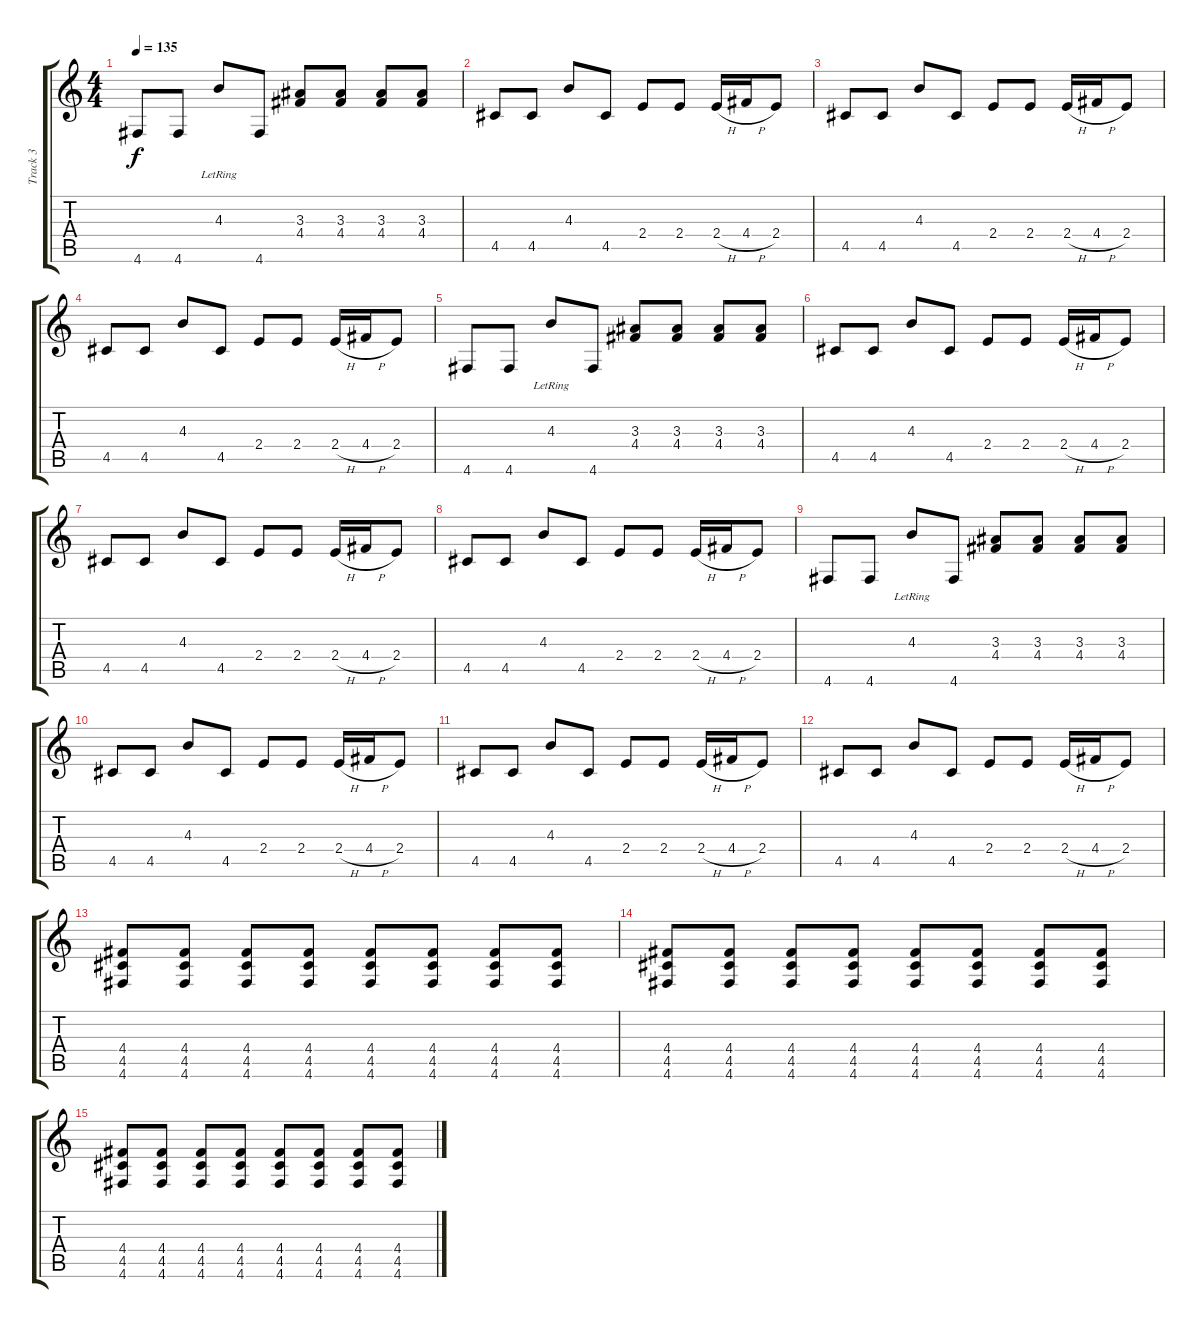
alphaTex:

\track ("Track 3" "Track 3") {instrument distortionguitar}
\staff {score tabs}
\tuning (E4 B3 G3 D3 A2 D2) {hide}
\ts (4 4)
\tempo 135
\clef g2
\ks c
4.6.8{dy f} 4.6.8 4.3{lr}.8 4.6.8 (3.3 4.4).8 (3.3 4.4).8 (3.3 4.4).8 (3.3 4.4).8 |
4.5.8 4.5.8 4.3.8 4.5.8 2.4.8 2.4.8 2.4{h}.16 4.4{h}.16 2.4.8 |
4.5.8 4.5.8 4.3.8 4.5.8 2.4.8 2.4.8 2.4{h}.16 4.4{h}.16 2.4.8 |
4.5.8 4.5.8 4.3.8 4.5.8 2.4.8 2.4.8 2.4{h}.16 4.4{h}.16 2.4.8 |
4.6.8 4.6.8 4.3{lr}.8 4.6.8 (3.3 4.4).8 (3.3 4.4).8 (3.3 4.4).8 (3.3 4.4).8 |
4.5.8 4.5.8 4.3.8 4.5.8 2.4.8 2.4.8 2.4{h}.16 4.4{h}.16 2.4.8 |
4.5.8 4.5.8 4.3.8 4.5.8 2.4.8 2.4.8 2.4{h}.16 4.4{h}.16 2.4.8 |
4.5.8 4.5.8 4.3.8 4.5.8 2.4.8 2.4.8 2.4{h}.16 4.4{h}.16 2.4.8 |
4.6.8 4.6.8 4.3{lr}.8 4.6.8 (3.3 4.4).8 (3.3 4.4).8 (3.3 4.4).8 (3.3 4.4).8 |
4.5.8 4.5.8 4.3.8 4.5.8 2.4.8 2.4.8 2.4{h}.16 4.4{h}.16 2.4.8 |
4.5.8 4.5.8 4.3.8 4.5.8 2.4.8 2.4.8 2.4{h}.16 4.4{h}.16 2.4.8 |
4.5.8 4.5.8 4.3.8 4.5.8 2.4.8 2.4.8 2.4{h}.16 4.4{h}.16 2.4.8 |
(4.4 4.5 4.6).8 (4.4 4.5 4.6).8 (4.4 4.5 4.6).8 (4.4 4.5 4.6).8 (4.4 4.5 4.6).8 (4.4 4.5 4.6).8 (4.4 4.5 4.6).8 (4.4 4.5 4.6).8 |
(4.4 4.5 4.6).8 (4.4 4.5 4.6).8 (4.4 4.5 4.6).8 (4.4 4.5 4.6).8 (4.4 4.5 4.6).8 (4.4 4.5 4.6).8 (4.4 4.5 4.6).8 (4.4 4.5 4.6).8 |
(4.4 4.5 4.6).8 (4.4 4.5 4.6).8 (4.4 4.5 4.6).8 (4.4 4.5 4.6).8 (4.4 4.5 4.6).8 (4.4 4.5 4.6).8 (4.4 4.5 4.6).8 (4.4 4.5 4.6).8
